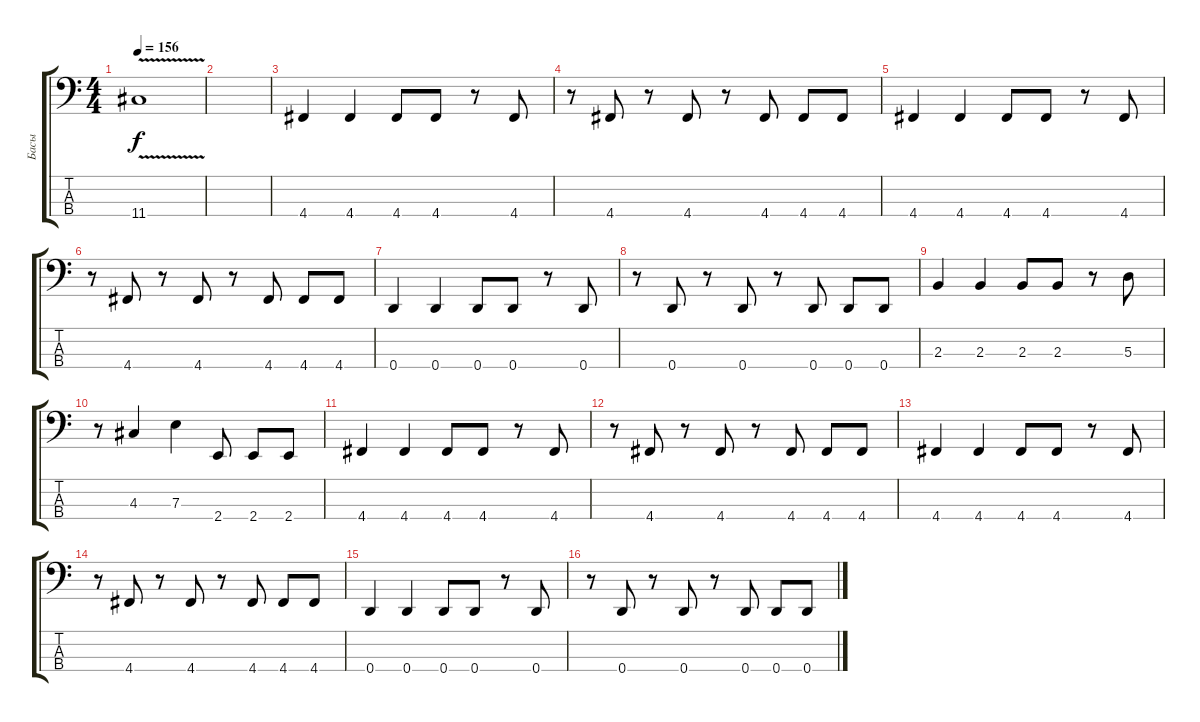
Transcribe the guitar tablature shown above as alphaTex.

\track ("Басы" "Басы") {instrument electricbasspick}
\staff {score tabs}
\tuning (G2 D2 A1 D1) {hide}
\ts (4 4)
\tempo 156
\clef f4
\ks c
11.4{v}.1{dy f} |
|
4.4.4 4.4.4 4.4.8 4.4.8 r.8 4.4.8 |
r.8 4.4.8 r.8 4.4.8 r.8 4.4.8 4.4.8 4.4.8 |
4.4.4 4.4.4 4.4.8 4.4.8 r.8 4.4.8 |
r.8 4.4.8 r.8 4.4.8 r.8 4.4.8 4.4.8 4.4.8 |
0.4.4 0.4.4 0.4.8 0.4.8 r.8 0.4.8 |
r.8 0.4.8 r.8 0.4.8 r.8 0.4.8 0.4.8 0.4.8 |
2.3.4 2.3.4 2.3.8 2.3.8 r.8 5.3.8 |
r.8 4.3.4 7.3.4 2.4.8 2.4.8 2.4.8 |
4.4.4 4.4.4 4.4.8 4.4.8 r.8 4.4.8 |
r.8 4.4.8 r.8 4.4.8 r.8 4.4.8 4.4.8 4.4.8 |
4.4.4 4.4.4 4.4.8 4.4.8 r.8 4.4.8 |
r.8 4.4.8 r.8 4.4.8 r.8 4.4.8 4.4.8 4.4.8 |
0.4.4 0.4.4 0.4.8 0.4.8 r.8 0.4.8 |
r.8 0.4.8 r.8 0.4.8 r.8 0.4.8 0.4.8 0.4.8
